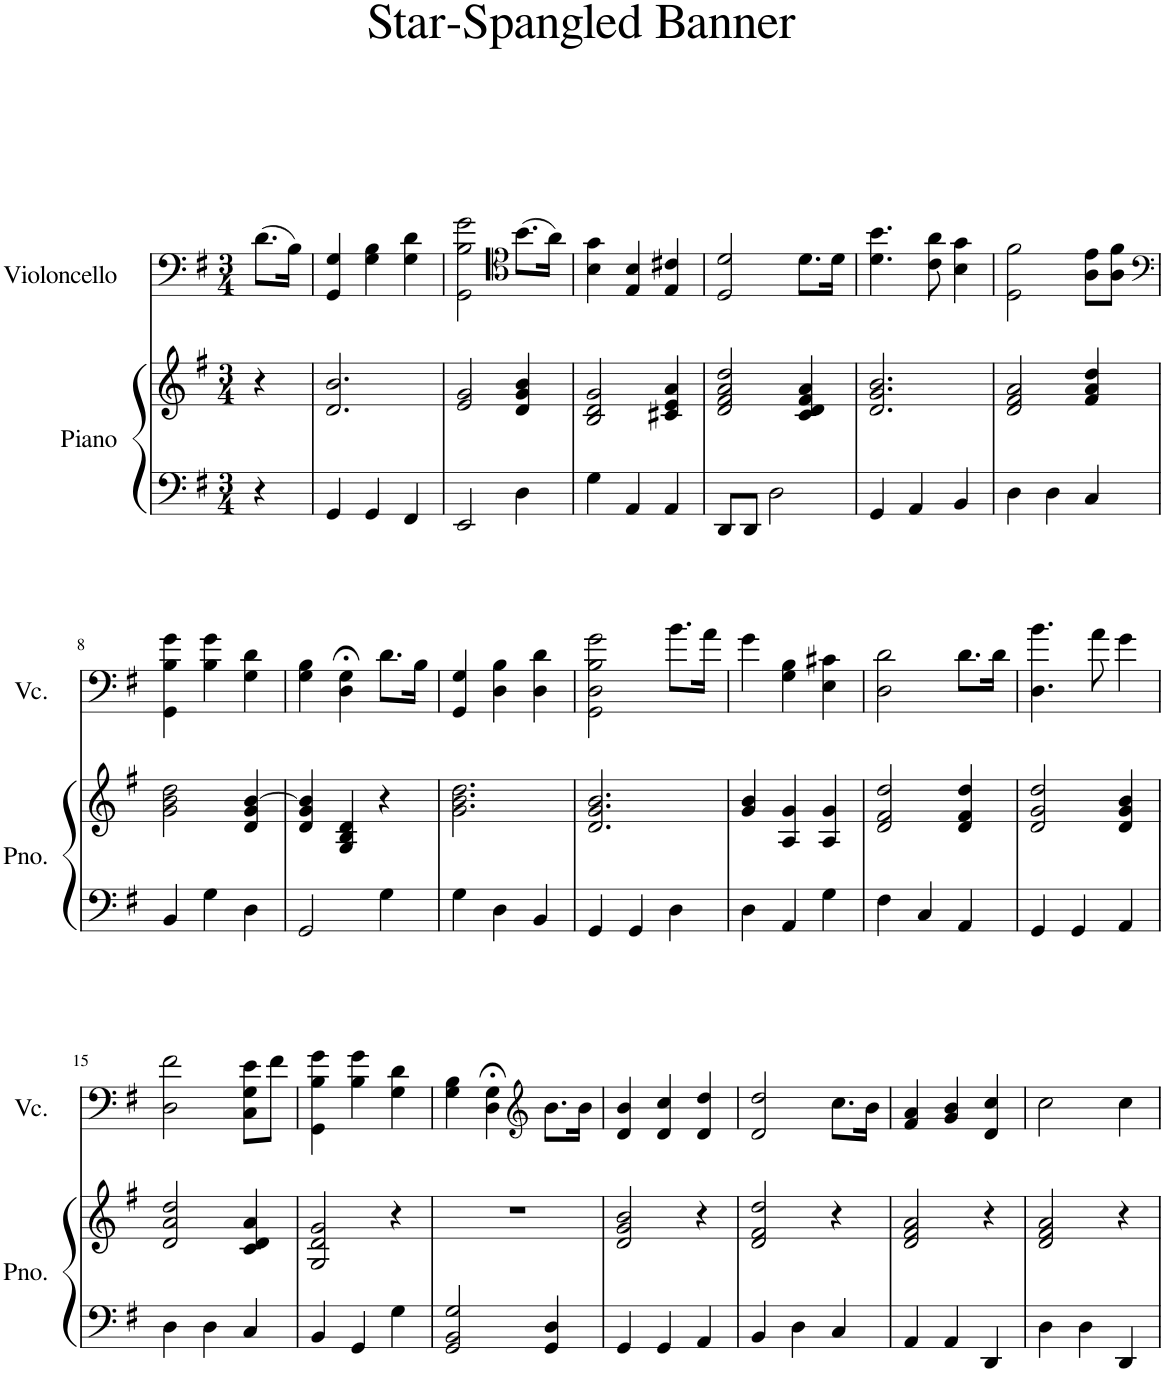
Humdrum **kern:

**kern	**kern	**kern
*part2	*part2	*part1
*staff3	*staff2	*staff1
*I"Piano	*	*I"Violoncello
*I'Pno.	*	*I'Vc.
*clefF4	*clefG2	*clefF4
*k[f#]	*k[f#]	*k[f#]
*M3/4	*M3/4	*M3/4
=1	=1	=1
4r	4r	(8.d\L
.	.	16B\Jk)
=2	=2	=2
4GG/	2.d/ 2.b/	4GG/ 4G/
4GG/	.	4G\ 4B\
4FF#/	.	4G\ 4d\
=3	=3	=3
2EE/	2e/ 2g/	2GG\ 2B\ 2g\
*	*	*clefC4
4D\	4d/ 4g/ 4b/	(8.b\L
.	.	16a\Jk)
=4	=4	=4
4G\	2B/ 2d/ 2g/	4B\ 4g\
4AA/	.	4E/ 4B/
4AA/	4c#X/ 4e/ 4a/	4E/ 4c#X/
=5	=5	=5
8DD/L	2d/ 2f#/ 2a/ 2dd/	2D/ 2d/
8DD/J	.	.
2D\	.	.
.	4c/ 4d/ 4f#/ 4a/	8.d\L
.	.	16d\Jk
=6	=6	=6
4GG/	2.d/ 2.g/ 2.b/	4.d\ 4.b\
4AA/	.	.
.	.	8c\ 8a\
4BB/	.	4B\ 4g\
=7	=7	=7
4D\	2d/ 2f#/ 2a/	2D\ 2f#\
4D\	.	.
4C/	4f#/ 4a/ 4dd/	8A\ 8e\L
.	.	8A\ 8f#\J
!!LO:LB:g=z
=8	=8	=8
*	*	*clefF4
4BB/	2g\ 2b\ 2dd\	4GG\ 4B\ 4g\
4G\	.	4B\ 4g\
4D\	4d/ 4g/ [4b/	4G\ 4d\
=9	=9	=9
2GG/	4d/ 4g/ 4b/]	4G\ 4B\
.	4G/ 4B/ 4d/	4D\;< 4G\;<
4G\	4r	8.d\L
.	.	16B\Jk
=10	=10	=10
4G\	2.g\ 2.b\ 2.dd\	4GG/ 4G/
4D\	.	4D\ 4B\
4BB/	.	4D\ 4d\
=11	=11	=11
4GG/	2.d/ 2.g/ 2.b/	2GG\ 2D\ 2B\ 2g\
4GG/	.	.
4D\	.	8.b\L
.	.	16a\Jk
=12	=12	=12
4D\	4g/ 4b/	4g\
4AA/	4A/ 4g/	4G\ 4B\
4G\	4A/ 4g/	4E\ 4c#X\
=13	=13	=13
4F#\	2d/ 2f#/ 2dd/	2D\ 2d\
4C/	.	.
4AA/	4d/ 4f#/ 4dd/	8.d\L
.	.	16d\Jk
=14	=14	=14
4GG/	2d/ 2g/ 2dd/	4.D\ 4.b\
4GG/	.	.
.	.	8a\
4AA/	4d/ 4g/ 4b/	4g\
!!LO:LB:g=z
=15	=15	=15
4D\	2d/ 2a/ 2dd/	2D\ 2f#\
4D\	.	.
4C/	4c/ 4d/ 4a/	8C\ 8G\ 8e\L
.	.	8f#\J
=16	=16	=16
4BB/	2G/ 2d/ 2g/	4GG\ 4B\ 4g\
4GG/	.	4B\ 4g\
4G\	4r	4G\ 4d\
=17	=17	=17
2GG/ 2BB/ 2G/	2.r	4G\ 4B\
.	.	4D\;< 4G\;<
*	*	*clefG2
4GG/ 4D/	.	8.b\L
.	.	16b\Jk
=18	=18	=18
4GG/	2d/ 2g/ 2b/	4d/ 4b/
4GG/	.	4d/ 4cc/
4AA/	4r	4d/ 4dd/
=19	=19	=19
4BB/	2d/ 2f#/ 2dd/	2d/ 2dd/
4D\	.	.
4C/	4r	8.cc\L
.	.	16b\Jk
=20	=20	=20
4AA/	2d/ 2f#/ 2a/	4f#/ 4a/
4AA/	.	4g/ 4b/
4DD/	4r	4d/ 4cc/
=21	=21	=21
4D\	2d/ 2f#/ 2a/	2cc\
4D\	.	.
4DD/	4r	4cc\
=	=	=
*-	*-	*-
